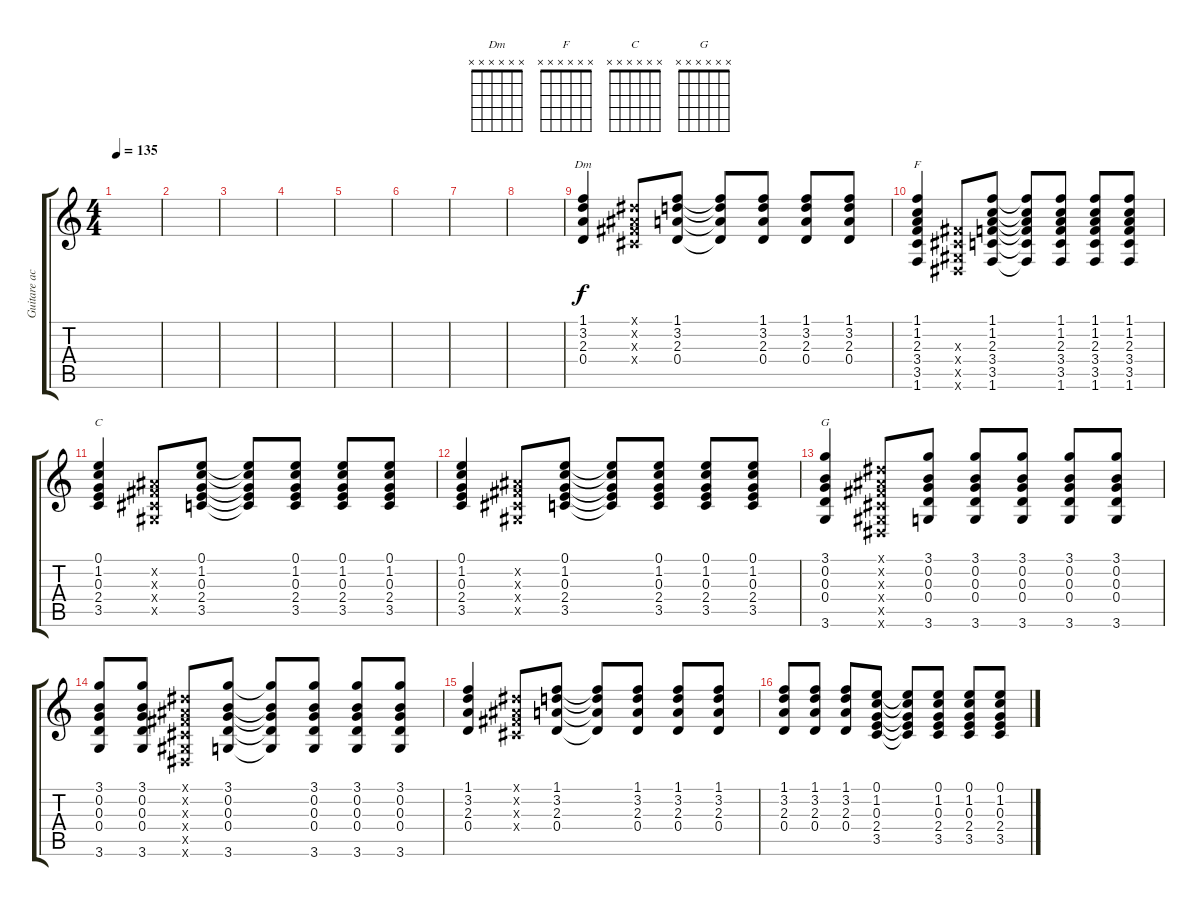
\track ("Guitare accoustique" "Guitare ac") {instrument acousticguitarsteel}
\staff {score tabs}
\tuning (E4 B3 G3 D3 A2 E2) {hide}
\chord ("Dm" x x x x x x) {firstfret 0}
\chord ("F" x x x x x x) {firstfret 0}
\chord ("C" x x x x x x) {firstfret 0}
\chord ("G" x x x x x x) {firstfret 0}
\ts (4 4)
\tempo 135
\clef g2
\ks c
|
|
|
|
|
|
|
|
(1.1 3.2 2.3 0.4).4{ch "Dm"} (-1.1{x} -1.2{x} -1.3{x} -1.4{x}).8 (1.1 3.2 2.3 0.4).8 (1.1{t} 3.2{t} 2.3{t} 0.4{t}).8 (1.1 3.2 2.3 0.4).8 (1.1 3.2 2.3 0.4).8 (1.1 3.2 2.3 0.4).8 |
(1.1 1.2 2.3 3.4 3.5 1.6).4{ch "F"} (-1.3{x} -1.4{x} -1.5{x} -1.6{x}).8 (1.1 1.2 2.3 3.4 3.5 1.6).8 (1.1{t} 1.2{t} 2.3{t} 3.4{t} 3.5{t} 1.6{t}).8 (1.1 1.2 2.3 3.4 3.5 1.6).8 (1.1 1.2 2.3 3.4 3.5 1.6).8 (1.1 1.2 2.3 3.4 3.5 1.6).8 |
(0.1 1.2 0.3 2.4 3.5).4{ch "C"} (-1.2{x} -1.3{x} -1.4{x} -1.5{x}).8 (0.1 1.2 0.3 2.4 3.5).8 (0.1{t} 1.2{t} 0.3{t} 2.4{t} 3.5{t}).8 (0.1 1.2 0.3 2.4 3.5).8 (0.1 1.2 0.3 2.4 3.5).8 (0.1 1.2 0.3 2.4 3.5).8 |
(0.1 1.2 0.3 2.4 3.5).4 (-1.2{x} -1.3{x} -1.4{x} -1.5{x}).8 (0.1 1.2 0.3 2.4 3.5).8 (0.1{t} 1.2{t} 0.3{t} 2.4{t} 3.5{t}).8 (0.1 1.2 0.3 2.4 3.5).8 (0.1 1.2 0.3 2.4 3.5).8 (0.1 1.2 0.3 2.4 3.5).8 |
(3.1 0.2 0.3 0.4 3.6).4{ch "G"} (-1.1{x} -1.2{x} -1.3{x} -1.4{x} -1.5{x} -1.6{x}).8 (3.1 0.2 0.3 0.4 3.6).8 (3.1 0.2 0.3 0.4 3.6).8 (3.1 0.2 0.3 0.4 3.6).8 (3.1 0.2 0.3 0.4 3.6).8 (3.1 0.2 0.3 0.4 3.6).8 |
(3.1 0.2 0.3 0.4 3.6).8 (3.1 0.2 0.3 0.4 3.6).8 (-1.1{x} -1.2{x} -1.3{x} -1.4{x} -1.5{x} -1.6{x}).8 (3.1 0.2 0.3 0.4 3.6).8 (3.1{t} 0.2{t} 0.3{t} 0.4{t} 3.6{t}).8 (3.1 0.2 0.3 0.4 3.6).8 (3.1 0.2 0.3 0.4 3.6).8 (3.1 0.2 0.3 0.4 3.6).8 |
(1.1 3.2 2.3 0.4).4 (-1.1{x} -1.2{x} -1.3{x} -1.4{x}).8 (1.1 3.2 2.3 0.4).8 (1.1{t} 3.2{t} 2.3{t} 0.4{t}).8 (1.1 3.2 2.3 0.4).8 (1.1 3.2 2.3 0.4).8 (1.1 3.2 2.3 0.4).8 |
(1.1 3.2 2.3 0.4).8 (1.1 3.2 2.3 0.4).8 (1.1 3.2 2.3 0.4).8 (0.1 1.2 0.3 2.4 3.5).8 (0.1{t} 1.2{t} 0.3{t} 2.4{t} 3.5{t}).8 (0.1 1.2 0.3 2.4 3.5).8 (0.1 1.2 0.3 2.4 3.5).8 (0.1 1.2 0.3 2.4 3.5).8
